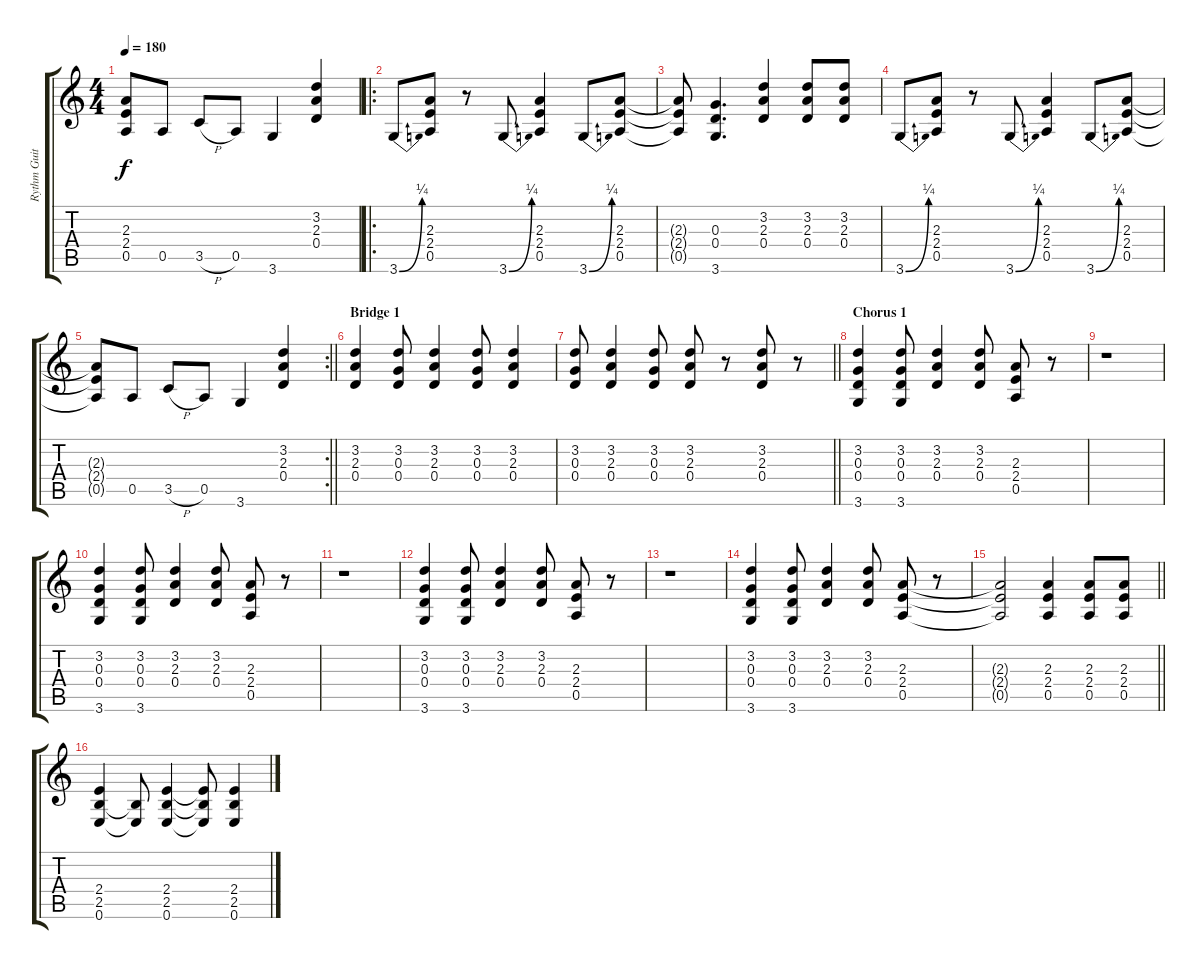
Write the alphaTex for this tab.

\track ("Rythm Guitar" "Rythm Guit") {instrument distortionguitar}
\staff {score tabs}
\tuning (E4 B3 G3 D3 A2 E2) {hide}
\ts (4 4)
\tempo 180
\clef g2
\ks c
(2.3{t} 2.4{t} 0.5{t}).8{dy f} 0.5.8 3.5{h}.8 0.5.8 3.6.4 (3.2 2.3 0.4).4 |
\ro
3.6{be (bend 0 0 60 1)}.8 (2.3 2.4 0.5).8 r.8 3.6{be (bend 0 0 60 1)}.8 (2.3 2.4 0.5).4 3.6{be (bend 0 0 60 1)}.8 (2.3 2.4 0.5).8 |
(2.3{t} 2.4{t} 0.5{t}).8 (0.3 0.4 3.6).4{d} (3.2 2.3 0.4).4 (3.2 2.3 0.4).8 (3.2 2.3 0.4).8 |
3.6{be (bend 0 0 60 1)}.8 (2.3 2.4 0.5).8 r.8 3.6{be (bend 0 0 60 1)}.8 (2.3 2.4 0.5).4 3.6{be (bend 0 0 60 1)}.8 (2.3 2.4 0.5).8 |
\rc 2
\barLineRight lightlight
(2.3{t} 2.4{t} 0.5{t}).8 0.5.8 3.5{h}.8 0.5.8 3.6.4 (3.2 2.3 0.4).4 |
\section ("" "Bridge 1")
(3.2 2.3 0.4).4 (3.2 0.3 0.4).8 (3.2 2.3 0.4).4 (3.2 0.3 0.4).8 (3.2 2.3 0.4).4 |
\barLineRight lightlight
(3.2 0.3 0.4).8 (3.2 2.3 0.4).4 (3.2 0.3 0.4).8 (3.2 2.3 0.4).8 r.8 (3.2 2.3 0.4).8 r.8 |
\section ("" "Chorus 1")
(3.2 0.3 0.4 3.6).4 (3.2 0.3 0.4 3.6).8 (3.2 2.3 0.4).4 (3.2 2.3 0.4).8 (2.3 2.4 0.5).8 r.8 |
r.1 |
(3.2 0.3 0.4 3.6).4 (3.2 0.3 0.4 3.6).8 (3.2 2.3 0.4).4 (3.2 2.3 0.4).8 (2.3 2.4 0.5).8 r.8 |
r.1 |
(3.2 0.3 0.4 3.6).4 (3.2 0.3 0.4 3.6).8 (3.2 2.3 0.4).4 (3.2 2.3 0.4).8 (2.3 2.4 0.5).8 r.8 |
r.1 |
(3.2 0.3 0.4 3.6).4 (3.2 0.3 0.4 3.6).8 (3.2 2.3 0.4).4 (3.2 2.3 0.4).8 (2.3 2.4 0.5).8 r.8 |
\barLineRight lightlight
(2.3{t} 2.4{t} 0.5{t}).2 (2.3 2.4 0.5).4 (2.3 2.4 0.5).8 (2.3 2.4 0.5).8 |
(2.4 2.5 0.6).4 (2.5{t} 0.6{t}).8 (2.4 2.5 0.6).4 (2.4{t} 2.5{t} 0.6{t}).8 (2.4 2.5 0.6).4
